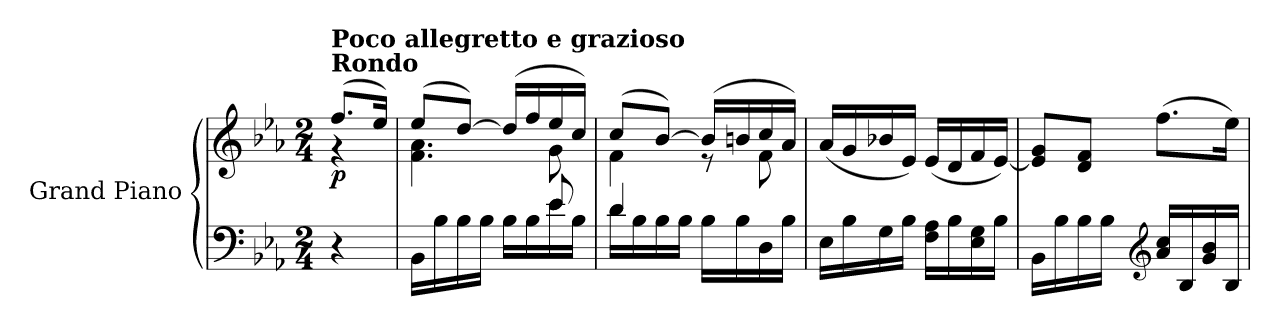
**kern	**kern	**dynam
*part1	*part1	*part1
*staff2	*staff1	*staff1/2
*I"Grand Piano	*	*
*I'Pno.	*	*
!!LO:LB:g=z
*clefF4	*clefG2	*
*k[b-e-a-]	*k[b-e-a-]	*
*M2/4	*M2/4	*
=1	=1	=1
*	*^	*
!	!LO:TX:a:B:t=Rondo	!	!
!	!LO:TX:a:B:t=Poco allegretto e grazioso	!	!
!	!	!	!LO:DY:b
4r	(>8.ff/L	4r	p
.	16ee-/Jk)	.	.
=2	=2	=2	=2
*^	*	*	*
16BB-\LL	4.ryy	(8ee-/L	4.f\ 4.a-\	.
16B-\	.	.	.	.
16B-\	.	[8dd/J)	.	.
16B-\JJ	.	.	.	.
16B-\LL	.	(16dd/LL]	.	.
16B-\	.	16ff/	.	.
16e-\	8e-/	16ee-/	8g\	.
16B-\JJ	.	16cc/JJ)	.	.
=3	=3	=3	=3	=3
16d\LL	4d/	(8cc/L	4f\	.
16B-\	.	.	.	.
16B-\	.	[8b-/J)	.	.
16B-\JJ	.	.	.	.
16B-\LL	4ryy	(16b-/LL]	8r	.
16B-\	.	16bn/	.	.
16D\	.	16cc/	8f\	.
16B-\JJ	.	16a-/JJ)	.	.
*v	*v	*	*	*
*	*v	*v	*
=4	=4	=4
16E-\LL	(16a-/LL	.
16B-\	16g/	.
16G\	16b-X/	.
16B-\JJ	16e-/JJ)	.
16F\ 16A-\LL	(16e-/LL	.
16B-\	16d/	.
16E-\ 16G\	16f/	.
16B-\JJ	[16e-/JJ)	.
=5	=5	=5
16BB-\LL	8e-/] 8g/L	.
16B-\	.	.
16B-\	8d/ 8f/J	.
16B-\JJ	.	.
*clefG2	*	*
16a-/ 16cc/LL	(8.ff\L	.
16B-/	.	.
16g/ 16b-/	.	.
16B-/JJ	16ee-\Jk)	.
=	=	=
*-	*-	*-
